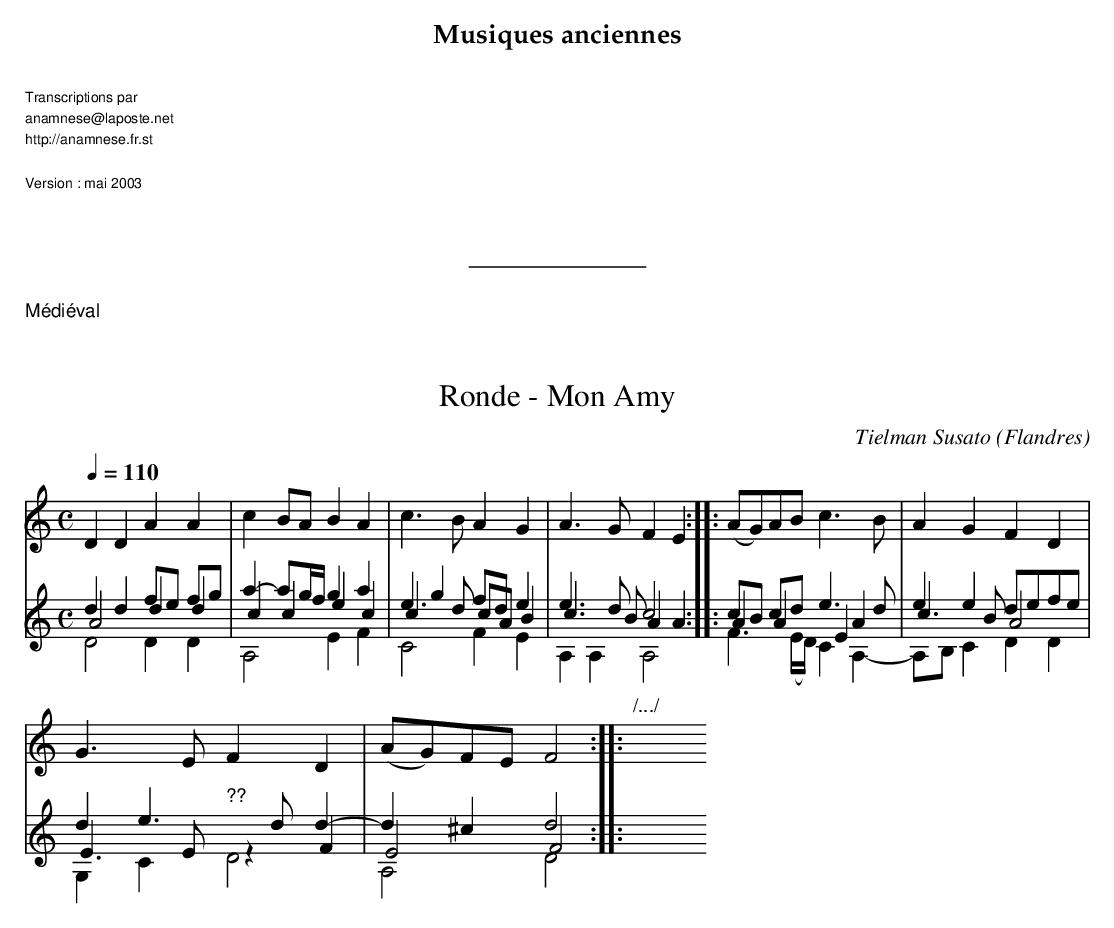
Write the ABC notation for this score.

X:1
T:Ronde - Mon Amy
C:Tielman Susato
O:Flandres
M:C
L:1/4
Q:1/4=110
K:C
%%staves 1 (2 3 4)
V:1
DDAA | c B/A/ BA | c>B AG | A>G FE :: (A/G/)A/B/ c>B | AGFD |
G>E FD | (A/G/)F/E/ F2 :: "/.../"x
V:2
dd f/e/ f/g/ | a-a/g/4f/4 ga | cg f/d/e | e>d c2 :: c/B/ c/d/ e>d | ee d/e/f/e/ |
de>d d-|d ^c d2 ::
V:3
A2 dd | ccec | e>d c/A/B | c>B AA :: AAEA | c>B A2 | E>E "??"z F | E2F2 ::
V:4
D2 DD | A,2 EF | C2 FE | A,A, A,2 :: F3/2 (E/4D/4) C A,-|A,/B,/ C D D |
G,C D2 | A,2 D2 ::
